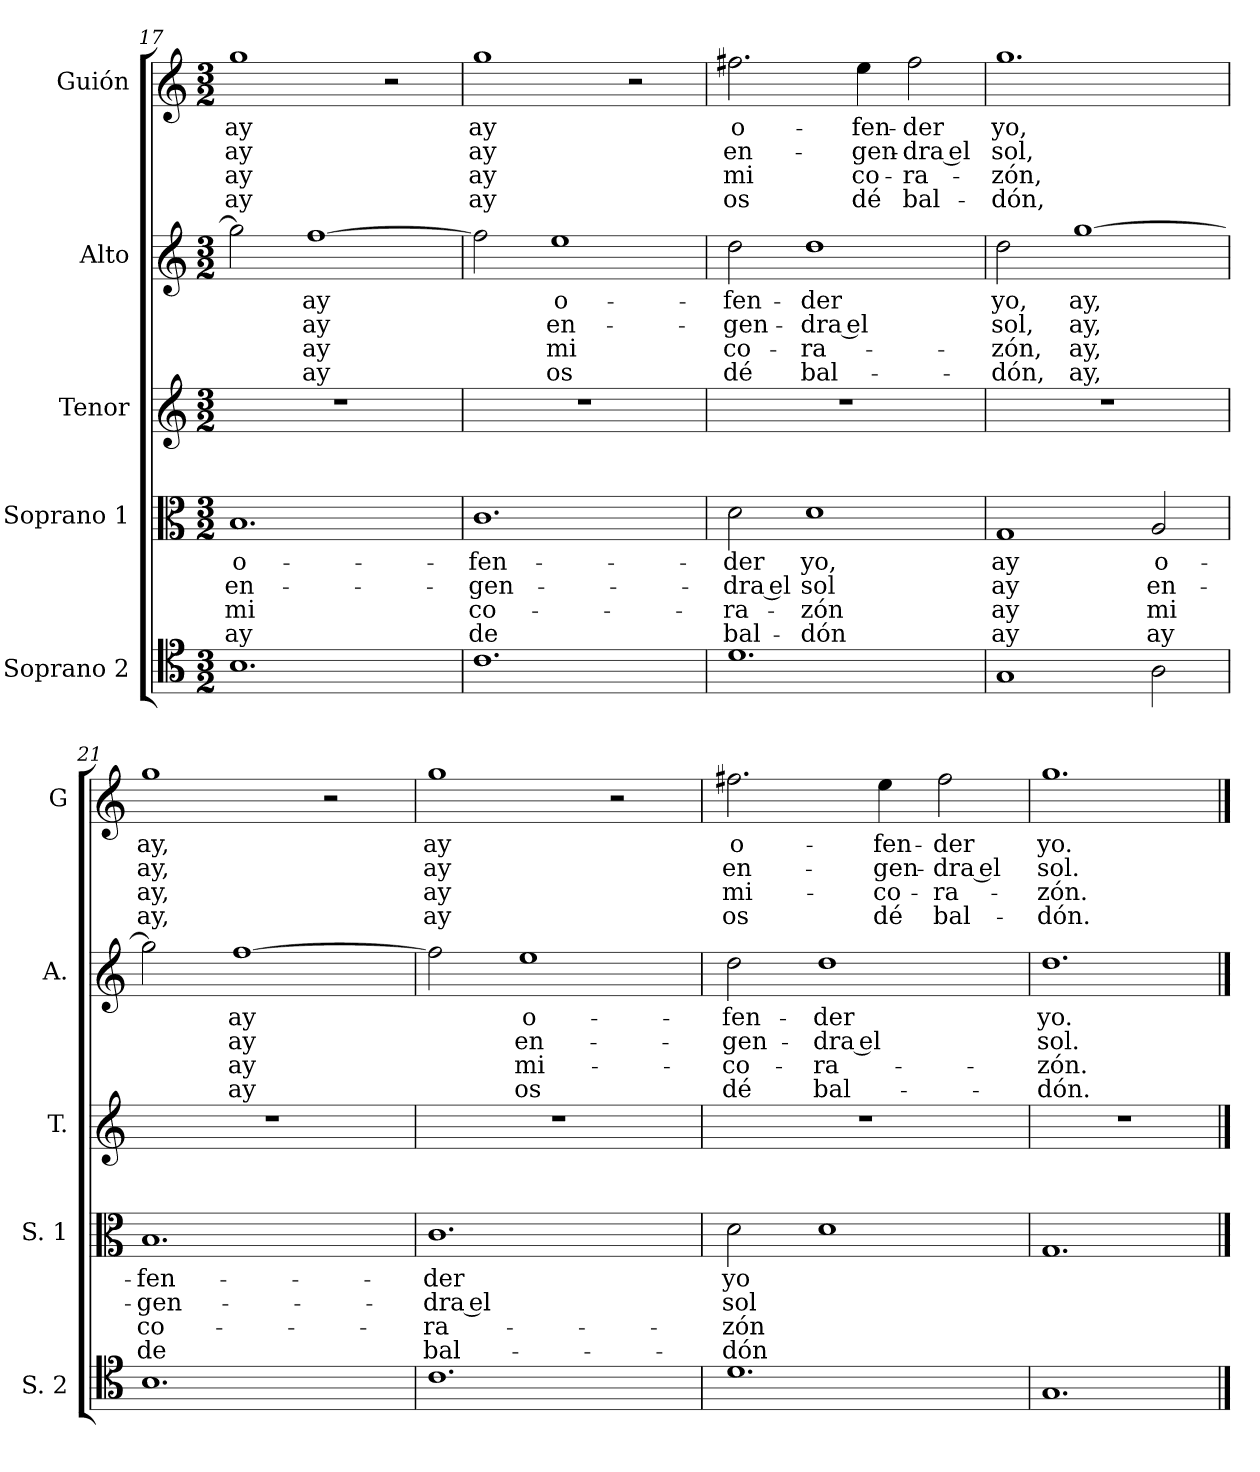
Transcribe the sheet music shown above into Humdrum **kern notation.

**kern	**kern	**text	**text	**text	**text	**kern	**kern	**text	**text	**text	**text	**kern	**text	**text	**text	**text
*part5	*part4	*part4	*part4	*part4	*part4	*part3	*part2	*part2	*part2	*part2	*part2	*part1	*part1	*part1	*part1	*part1
*staff5	*staff4	*staff4	*staff4	*staff4	*staff4	*staff3	*staff2	*staff2	*staff2	*staff2	*staff2	*staff1	*staff1	*staff1	*staff1	*staff1
*I"Soprano 2	*I"Soprano 1	*	*	*	*	*I"Tenor	*I"Alto	*	*	*	*	*I"Guión	*	*	*	*
*I'S. 2	*I'S. 1	*	*	*	*	*I'T.	*I'A.	*	*	*	*	*I'G	*	*	*	*
!!LO:PB:g=z
*clefC4	*clefC3	*	*	*	*	*clefG2	*clefG2	*	*	*	*	*clefG2	*	*	*	*
*M3/2	*M3/2	*	*	*	*	*M3/2	*M3/2	*	*	*	*	*M3/2	*	*	*	*
=17	=17	=17	=17	=17	=17	=17	=17	=17	=17	=17	=17	=17	=17	=17	=17	=17
1.B	1.B	o-	en-	mi	ay	1.r	2gg]	.	.	.	.	1gg	ay	ay	ay	ay
.	.	.	.	.	.	.	[1ff	ay	ay	ay	ay	.	.	.	.	.
.	.	.	.	.	.	.	.	.	.	.	.	2r	.	.	.	.
=18	=18	=18	=18	=18	=18	=18	=18	=18	=18	=18	=18	=18	=18	=18	=18	=18
1.c	1.c	-fen-	-gen-	co-	de	1.r	2ff]	.	.	.	.	1gg	ay	ay	ay	ay
.	.	.	.	.	.	.	1ee	o-	en-	mi	os	.	.	.	.	.
.	.	.	.	.	.	.	.	.	.	.	.	2r	.	.	.	.
=19	=19	=19	=19	=19	=19	=19	=19	=19	=19	=19	=19	=19	=19	=19	=19	=19
1.d	2d	-der	-dra el	-ra-	bal-	1.r	2dd	-fen-	-gen-	co-	dé	2.ff#X	o-	en-	mi	os
.	1d	yo,	sol	-zón	-dón	.	1dd	-der	-dra el	-ra-	bal-	.	.	.	.	.
.	.	.	.	.	.	.	.	.	.	.	.	4ee	-fen-	-gen-	co-	dé
.	.	.	.	.	.	.	.	.	.	.	.	2ff#	-der	-dra el	-ra-	bal-
=20	=20	=20	=20	=20	=20	=20	=20	=20	=20	=20	=20	=20	=20	=20	=20	=20
1G	1G	ay	ay	ay	ay	1.r	2dd	yo,	sol,	-zón,	-dón,	1.gg	yo,	sol,	-zón,	-dón,
.	.	.	.	.	.	.	[1gg	ay,	ay,	ay,	ay,	.	.	.	.	.
2A	2A	o-	en-	mi	ay	.	.	.	.	.	.	.	.	.	.	.
=21	=21	=21	=21	=21	=21	=21	=21	=21	=21	=21	=21	=21	=21	=21	=21	=21
1.B	1.B	-fen-	-gen-	co-	de	1.r	2gg]	.	.	.	.	1gg	ay,	ay,	ay,	ay,
.	.	.	.	.	.	.	[1ff	ay	ay	ay	ay	.	.	.	.	.
.	.	.	.	.	.	.	.	.	.	.	.	2r	.	.	.	.
=22	=22	=22	=22	=22	=22	=22	=22	=22	=22	=22	=22	=22	=22	=22	=22	=22
1.c	1.c	-der	-dra el	-ra-	bal-	1.r	2ff]	.	.	.	.	1gg	ay	ay	ay	ay
.	.	.	.	.	.	.	1ee	o-	en-	mi-	os	.	.	.	.	.
.	.	.	.	.	.	.	.	.	.	.	.	2r	.	.	.	.
=23	=23	=23	=23	=23	=23	=23	=23	=23	=23	=23	=23	=23	=23	=23	=23	=23
1.d	2d	yo	sol	-zón	-dón	1.r	2dd	-fen-	-gen-	-co-	dé	2.ff#X	o-	en-	mi-	os
.	1d	.	.	.	.	.	1dd	-der	-dra el	-ra-	bal-	.	.	.	.	.
.	.	.	.	.	.	.	.	.	.	.	.	4ee	-fen-	-gen-	-co-	dé
.	.	.	.	.	.	.	.	.	.	.	.	2ff#	-der	-dra el	-ra-	bal-
=24	=24	=24	=24	=24	=24	=24	=24	=24	=24	=24	=24	=24	=24	=24	=24	=24
1.G	1.G	.	.	.	.	1.r	1.dd	yo.	sol.	-zón.	-dón.	1.gg	yo.	sol.	-zón.	-dón.
==	==	==	==	==	==	==	==	==	==	==	==	==	==	==	==	==
*-	*-	*-	*-	*-	*-	*-	*-	*-	*-	*-	*-	*-	*-	*-	*-	*-
